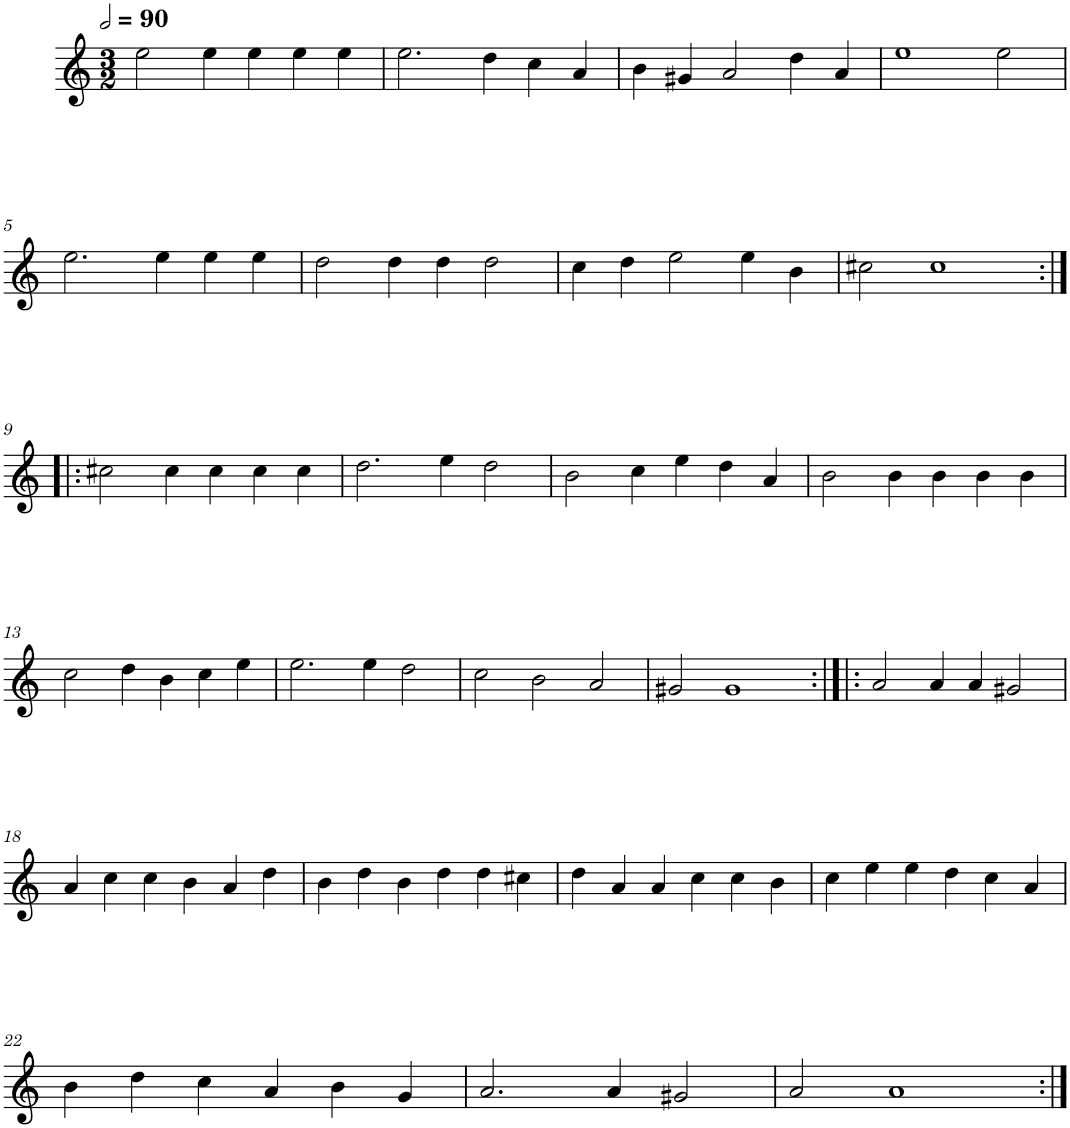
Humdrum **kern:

**kern
*part1
*staff1
*I"Cinq parties
*clefG2
*k[]
*M3/2
*MM180
=1
2ee\
4ee\
4ee\
4ee\
4ee\
=2
2.ee\
4dd\
4cc\
4a/
=3
4b\
4g#X/
2a/
4dd\
4a/
=4
1ee
2ee\
!!LO:LB:g=z
=5
2.ee\
4ee\
4ee\
4ee\
=6
2dd\
4dd\
4dd\
2dd\
=7
4cc\
4dd\
2ee\
4ee\
4b\
=8
2cc#X\
1cc#
!!LO:LB:g=z
=9:|!|:
2cc#X\
4cc#\
4cc#\
4cc#\
4cc#\
=10
2.dd\
4ee\
2dd\
=11
2b\
4cc\
4ee\
4dd\
4a/
=12
2b\
4b\
4b\
4b\
4b\
!!LO:LB:g=z
=13
2cc\
4dd\
4b\
4cc\
4ee\
=14
2.ee\
4ee\
2dd\
=15
2cc\
2b\
2a/
=16
2g#X/
1g#
=17:|!|:
2a/
4a/
4a/
2g#X/
!!LO:LB:g=z
=18
4a/
4cc\
4cc\
4b\
4a/
4dd\
=19
4b\
4dd\
4b\
4dd\
4dd\
4cc#X\
=20
4dd\
4a/
4a/
4cc\
4cc\
4b\
=21
4cc\
4ee\
4ee\
4dd\
4cc\
4a/
!!LO:LB:g=z
=22
4b\
4dd\
4cc\
4a/
4b\
4g/
=23
2.a/
4a/
2g#X/
=24
2a/
1a
=:|!
*-
